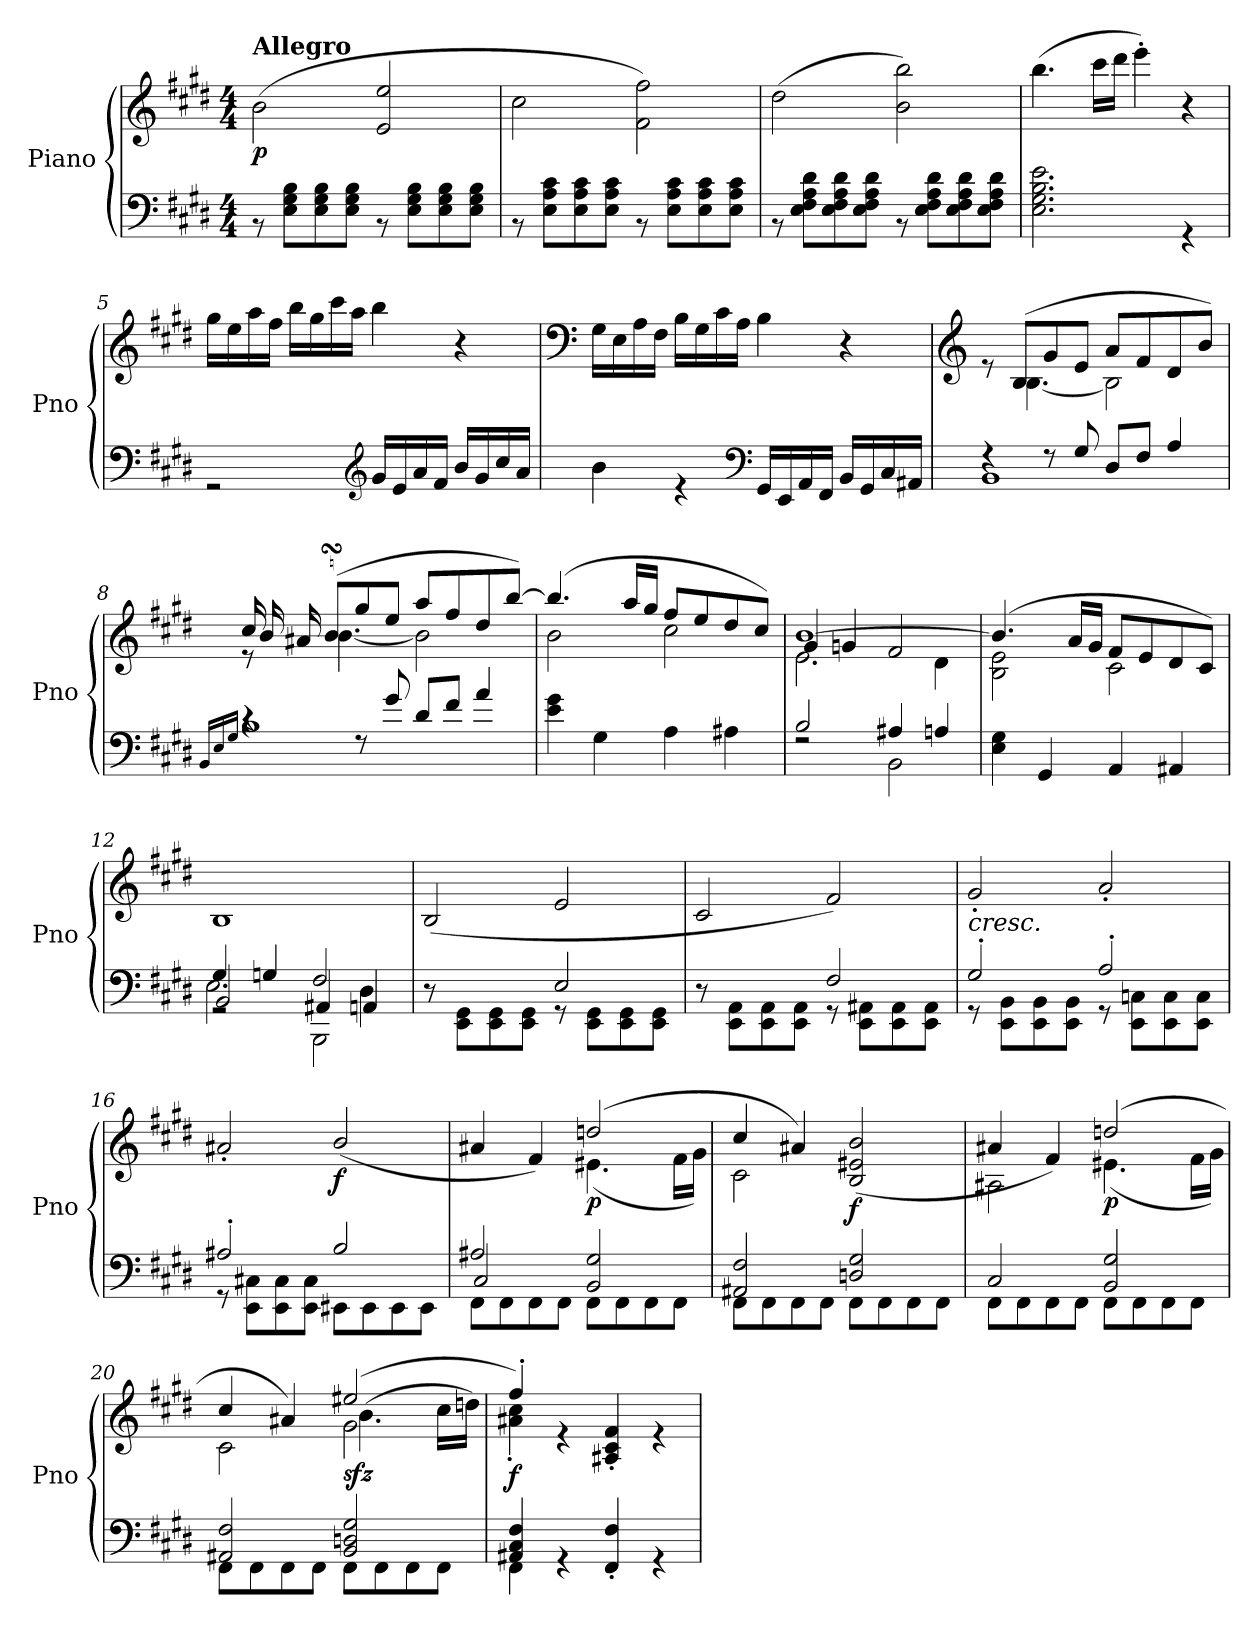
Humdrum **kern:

**kern	**kern	**dynam
*part1	*part1	*part1
*staff2	*staff1	*staff1/2
*I"Piano	*	*
*I'Pno	*	*
*clefF4	*clefG2	*
*k[f#c#g#d#]	*k[f#c#g#d#]	*
*M4/4	*M4/4	*
=1	=1	=1
*^	*	*
!	!	!LO:TX:a:B:t=Allegro	!
!	!	!	!LO:DY:b
1ryy	8r	(2b\	p
.	8E\ 8G#\ 8B\L	.	.
.	8E\ 8G#\ 8B\	.	.
.	8E\ 8G#\ 8B\J	.	.
.	8r	2e/ 2ee/	.
.	8E\ 8G#\ 8B\L	.	.
.	8E\ 8G#\ 8B\	.	.
.	8E\ 8G#\ 8B\J	.	.
=2	=2	=2	=2
1ryy	8r	2cc#\	.
.	8E\ 8A\ 8c#\L	.	.
.	8E\ 8A\ 8c#\	.	.
.	8E\ 8A\ 8c#\J	.	.
.	8r	2f#\ 2ff#\)	.
.	8E\ 8A\ 8c#\L	.	.
.	8E\ 8A\ 8c#\	.	.
.	8E\ 8A\ 8c#\J	.	.
=3	=3	=3	=3
1ryy	8r	(2dd#\	.
.	8E\ 8F#\ 8A\ 8d#\L	.	.
.	8E\ 8F#\ 8A\ 8d#\	.	.
.	8E\ 8F#\ 8A\ 8d#\J	.	.
.	8r	2b\ 2bb\)	.
.	8E\ 8F#\ 8A\ 8d#\L	.	.
.	8E\ 8F#\ 8A\ 8d#\	.	.
.	8E\ 8F#\ 8A\ 8d#\J	.	.
=4	=4	=4	=4
1ryy	2.E\ 2.G#\ 2.B\ 2.e\	(4.bb\	.
.	.	16ccc#\LL	.
.	.	16ddd#\JJ	.
.	.	4eee'\)	.
.	4r	4r	.
!!LO:LB:g=z
=5	=5	=5	=5
1ryy	2r	16gg#\LL	.
.	.	16ee\	.
.	.	16aa\	.
.	.	16ff#\JJ	.
.	.	16bb\LL	.
.	.	16gg#\	.
.	.	16ccc#\	.
.	.	16aa\JJ	.
*clefG2	*	*	*
.	16g#/LL	4bb\	.
.	16e/	.	.
.	16a/	.	.
.	16f#/JJ	.	.
.	16b/LL	4r	.
.	16g#/	.	.
.	16cc#/	.	.
.	16a/JJ	.	.
=6	=6	=6	=6
*	*	*clefF4	*
1ryy	4b\	16G#\LL	.
.	.	16E\	.
.	.	16A\	.
.	.	16F#\JJ	.
.	4r	16B\LL	.
.	.	16G#\	.
.	.	16c#\	.
.	.	16A\JJ	.
*clefF4	*	*	*
.	16GG#/LL	4B\	.
.	16EE/	.	.
.	16AA/	.	.
.	16FF#/JJ	.	.
.	16BB/LL	4r	.
.	16GG#/	.	.
.	16C#/	.	.
.	16AA#X/JJ	.	.
*v	*v	*	*
=7	=7	=7
*	*clefG2	*
*^	*^	*
*	*^	*	*	*
1ryy	4rF	1BB	8re	8ryy	.
.	.	.	(8BL	[4.B\	.
.	8rF	.	8g#/	.	.
.	8G#/	.	8e/J	.	.
.	8D#/L	.	8a/L	2B\]	.
.	8F#/J	.	8f#/	.	.
.	4A/	.	8d#/	.	.
.	.	.	8b/J)	.	.
*	*	*	*v	*v	*
!!LO:LB:g=z
=8	=8	=8	=8	=8
.	.	16qBB/LL	.	.
.	.	16qE/	.	.
.	.	16qG#/JJ	.	.
*	*	*	*^	*
*	*	*	*	*^	*
*	*	*	*	*	*Xtuplet	*
8ryy	4rc	1B	8re	8ryy	24cc#	.
.	.	.	.	.	24b	.
.	.	.	.	.	24a#X	.
2..ryy	.	.	(>8bsSSSL	[4.b\	2..ryy	.
.	8rF	.	8gg#/	.	.	.
.	8g#/	.	8ee/J	.	.	.
.	8d#/L	.	8aa/L	2b\]	.	.
.	8f#/J	.	8ff#/	.	.	.
.	4a/	.	8dd#/	.	.	.
.	.	.	[8bb/J)	.	.	.
*	*v	*v	*	*	*	*
*	*	*	*v	*v	*
=9	=9	=9	=9	=9
1ryy	4e\ 4g#\	(4.bb/]	2b\	.
.	4G#\	.	.	.
.	.	16aa/LL	.	.
.	.	16gg#/JJ	.	.
.	4A\	8ff#/L	2cc#\	.
.	.	8ee/	.	.
.	4A#X\	8dd#/	.	.
.	.	8cc#/J)	.	.
=10	=10	=10	=10	=10
*	*	*	*^	*
2B/	2rF	[1b	2.e\	4g#/	.
.	.	.	.	4gn/	.
4A#X/	2BB\	.	.	2f#/	.
4An/	.	.	4d#\	.	.
*	*	*	*v	*v	*
=11	=11	=11	=11	=11
1ryy	4E\ 4G#\	(4.b/]	2B\ 2e\	.
.	4GG#/	.	.	.
.	.	16a/LL	.	.
.	.	16g#/JJ	.	.
.	4AA/	8f#/L	2c#\	.
.	.	8e/	.	.
.	4AA#X/	8d#/	.	.
.	.	8c#/J)	.	.
*	*	*v	*v	*
=12	=12	=12	=12
*^	*^	*	*
4G#/	2BB/	2.E\	2rGG	1B	.
4Gn/	.	.	.	.	.
2F#/	4AA#X/	.	2BBB\	.	.
.	4AAn/	4D#\	.	.	.
*	*v	*v	*v	*	*
!!LO:LB:g=z
=13	=13	=13	=13
2ryy	8r	(2B/	.
.	8EE\ 8GG#\L	.	.
.	8EE\ 8GG#\	.	.
.	8EE\ 8GG#\J	.	.
2E/	8rGG	2e/	.
.	8EE\ 8GG#\L	.	.
.	8EE\ 8GG#\	.	.
.	8EE\ 8GG#\J	.	.
=14	=14	=14	=14
2ryy	8r	2c#/	.
.	8EE\ 8AA\L	.	.
.	8EE\ 8AA\	.	.
.	8EE\ 8AA\J	.	.
2F#/	8rGG	2f#/)	.
.	8EE\ 8AA#X\L	.	.
.	8EE\ 8AA#\	.	.
.	8EE\ 8AA#\J	.	.
=15	=15	=15	=15
!	!	!LO:TX:b:i:t=cresc.	!
2G#'/	8r	2g#'/	.
.	8EE\ 8BB\L	.	.
.	8EE\ 8BB\	.	.
.	8EE\ 8BB\J	.	.
2A'/	8r	2a'/	.
.	8EE\ 8Cn\L	.	.
.	8EE\ 8C\	.	.
.	8EE\ 8C\J	.	.
=16	=16	=16	=16
2A#X'/	8rGG	2a#X'/	.
.	8EE\ 8C#X\L	.	.
.	8EE\ 8C#\	.	.
.	8EE\ 8C#\J	.	.
!	!	!	!LO:DY:b
2B/	8EE#X\L	(2b/	f
.	8EE#\	.	.
.	8EE#\	.	.
.	8EE#\J	.	.
!!LO:LB:g=z
=17	=17	=17	=17
*^	*^	*^	*
2A#X/	1ryy	2C#/	8FF#\L	4a#X/	2ryy	.
.	.	.	8FF#\	.	.	.
.	.	.	8FF#\	4f#/)	.	.
.	.	.	8FF#\J	.	.	.
!	!	!	!	!	!	!LO:DY:b
2ryy	.	2BB/ 2G#/	8FF#\L	(2ddn/	(4.e#X\	p
.	.	.	8FF#\	.	.	.
.	.	.	8FF#\	.	.	.
.	.	.	8FF#\J	.	16f#\LL	.
.	.	.	.	.	16g#\JJ)	.
*	*	*v	*v	*	*	*
=18	=18	=18	=18	=18	=18
1ryy	2AA#X/ 2F#/	8FF#\L	4cc#/	2c#\	.
.	.	8FF#\	.	.	.
.	.	8FF#\	4a#X/)	.	.
.	.	8FF#\J	.	.	.
!	!	!	!	!	!LO:DY:b
.	2Dn/ 2G#/	8FF#\L	(2B/ 2e#X/ 2b/	2ryy	f
.	.	8FF#\	.	.	.
.	.	8FF#\	.	.	.
.	.	8FF#\J	.	.	.
=19	=19	=19	=19	=19	=19
1ryy	2C#/	8FF#\L	4a#X/	2A#X\	.
.	.	8FF#\	.	.	.
.	.	8FF#\	4f#/)	.	.
.	.	8FF#\J	.	.	.
!	!	!	!	!	!LO:DY:b
.	2BB/ 2G#/	8FF#\L	(2ddn/	(4.e#X\	p
.	.	8FF#\	.	.	.
.	.	8FF#\	.	.	.
.	.	8FF#\J	.	16f#\LL	.
.	.	.	.	16g#\JJ)	.
=20	=20	=20	=20	=20	=20
*	*	*	*	*^	*
1ryy	2AA#X/ 2F#/	8FF#\L	4cc#/	2c#\	2ryy	.
.	.	8FF#\	.	.	.	.
.	.	8FF#\	4a#X/)	.	.	.
.	.	8FF#\J	.	.	.	.
!	!	!	!	!	!	!LO:DY:b
.	2BB/ 2Dn/ 2G#/	8FF#\L	(>2ee#X/	2g#\	(>4.b\	sfz
.	.	8FF#\	.	.	.	.
.	.	8FF#\	.	.	.	.
.	.	8FF#\J	.	.	16cc#\LL	.
.	.	.	.	.	16ddn\JJ)	.
!!LO:PB:g=z
=21	=21	=21	=21	=21	=21	=21
!	!	!	!	!	!	!LO:DY:b
*	*	*	*	*v	*v	*
1ryy	4AA#X/' 4C#/' 4F#/'	4FF#'\	4ff#'/)	4a#X\' 4cc#\'	f
.	4rGG	2.ryy	4re	2.ryy	.
.	4FF#/' 4F#/'	.	4A#X/' 4c#/' 4f#/'	.	.
.	4rGG	.	4re	.	.
*v	*v	*v	*	*	*
*	*v	*v	*
=	=	=
*-	*-	*-
